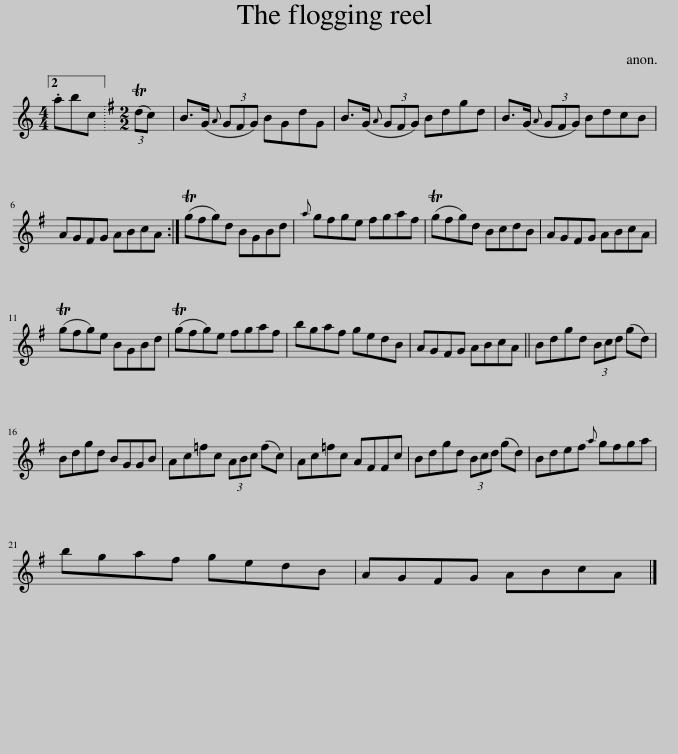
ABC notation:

X:1
L:1/8
M:4/4
I:linebreak $
K:C
V:1 treble
V:1
 .abc ||[K:G][M:2/2] (3:2:2(Tdc) x/24 | B>(G{A} (3GFG) BGdG | B>(G{A} (3GFG) Bdgd | B>(G{A} (3GFG) BdcB |$ %5
 AGFG ABcA :| (Tgfg)d BGBd |{a} gfge fgaf | (Tgfg)d BcdB | AGFG ABcA |$ %10
 (Tgfg)e BGBd | (Tgfg)e fgaf | bgaf gedB | AGFG ABcA || Bdgd (3Bcd (gd) |$ %15
 Bdgd BGGB | Ac=fc (3ABc (fc) | Ac=fc AFFc | Bdgd (3Bcd (gd) | Bdef{a} gfga |$ %20
 bgaf gedB | AGFG ABcA |] %22
